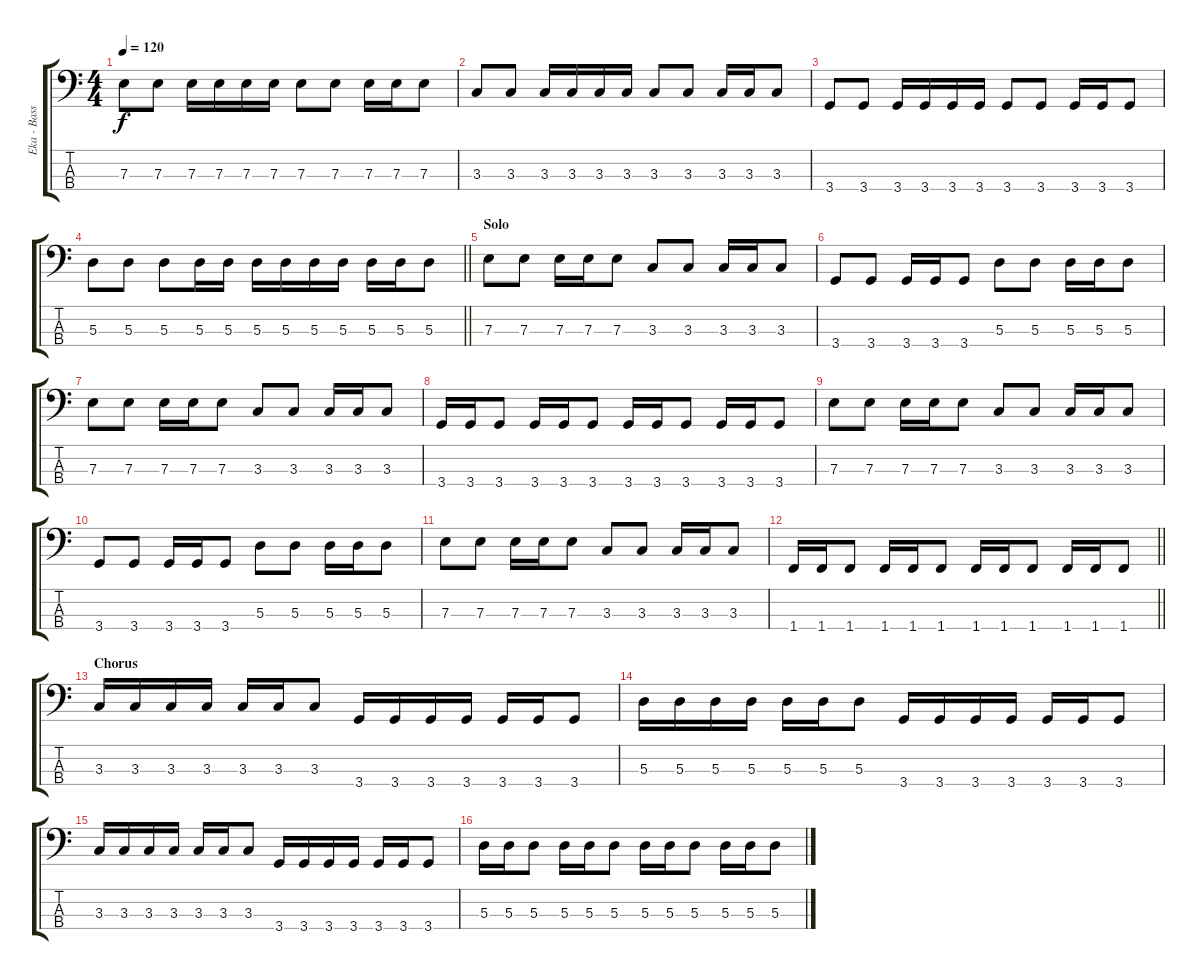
\track ("Eka - Bass" "Eka - Bass") {instrument electricbasspick}
\staff {score tabs}
\tuning (G2 D2 A1 E1) {hide}
\ts (4 4)
\tempo 120
\clef f4
\ks c
7.3.8{dy f} 7.3.8 7.3.16 7.3.16 7.3.16 7.3.16 7.3.8 7.3.8 7.3.16 7.3.16 7.3.8 |
3.3.8 3.3.8 3.3.16 3.3.16 3.3.16 3.3.16 3.3.8 3.3.8 3.3.16 3.3.16 3.3.8 |
3.4.8 3.4.8 3.4.16 3.4.16 3.4.16 3.4.16 3.4.8 3.4.8 3.4.16 3.4.16 3.4.8 |
\barLineRight lightlight
5.3.8 5.3.8 5.3.8 5.3.16 5.3.16 5.3.16 5.3.16 5.3.16 5.3.16 5.3.16 5.3.16 5.3.8 |
\section ("" "Solo")
7.3.8 7.3.8 7.3.16 7.3.16 7.3.8 3.3.8 3.3.8 3.3.16 3.3.16 3.3.8 |
3.4.8 3.4.8 3.4.16 3.4.16 3.4.8 5.3.8 5.3.8 5.3.16 5.3.16 5.3.8 |
7.3.8 7.3.8 7.3.16 7.3.16 7.3.8 3.3.8 3.3.8 3.3.16 3.3.16 3.3.8 |
3.4.16 3.4.16 3.4.8 3.4.16 3.4.16 3.4.8 3.4.16 3.4.16 3.4.8 3.4.16 3.4.16 3.4.8 |
7.3.8 7.3.8 7.3.16 7.3.16 7.3.8 3.3.8 3.3.8 3.3.16 3.3.16 3.3.8 |
3.4.8 3.4.8 3.4.16 3.4.16 3.4.8 5.3.8 5.3.8 5.3.16 5.3.16 5.3.8 |
7.3.8 7.3.8 7.3.16 7.3.16 7.3.8 3.3.8 3.3.8 3.3.16 3.3.16 3.3.8 |
\barLineRight lightlight
1.4.16 1.4.16 1.4.8 1.4.16 1.4.16 1.4.8 1.4.16 1.4.16 1.4.8 1.4.16 1.4.16 1.4.8 |
\section ("" "Chorus")
3.3.16 3.3.16 3.3.16 3.3.16 3.3.16 3.3.16 3.3.8 3.4.16 3.4.16 3.4.16 3.4.16 3.4.16 3.4.16 3.4.8 |
5.3.16 5.3.16 5.3.16 5.3.16 5.3.16 5.3.16 5.3.8 3.4.16 3.4.16 3.4.16 3.4.16 3.4.16 3.4.16 3.4.8 |
3.3.16 3.3.16 3.3.16 3.3.16 3.3.16 3.3.16 3.3.8 3.4.16 3.4.16 3.4.16 3.4.16 3.4.16 3.4.16 3.4.8 |
5.3.16 5.3.16 5.3.8 5.3.16 5.3.16 5.3.8 5.3.16 5.3.16 5.3.8 5.3.16 5.3.16 5.3.8
